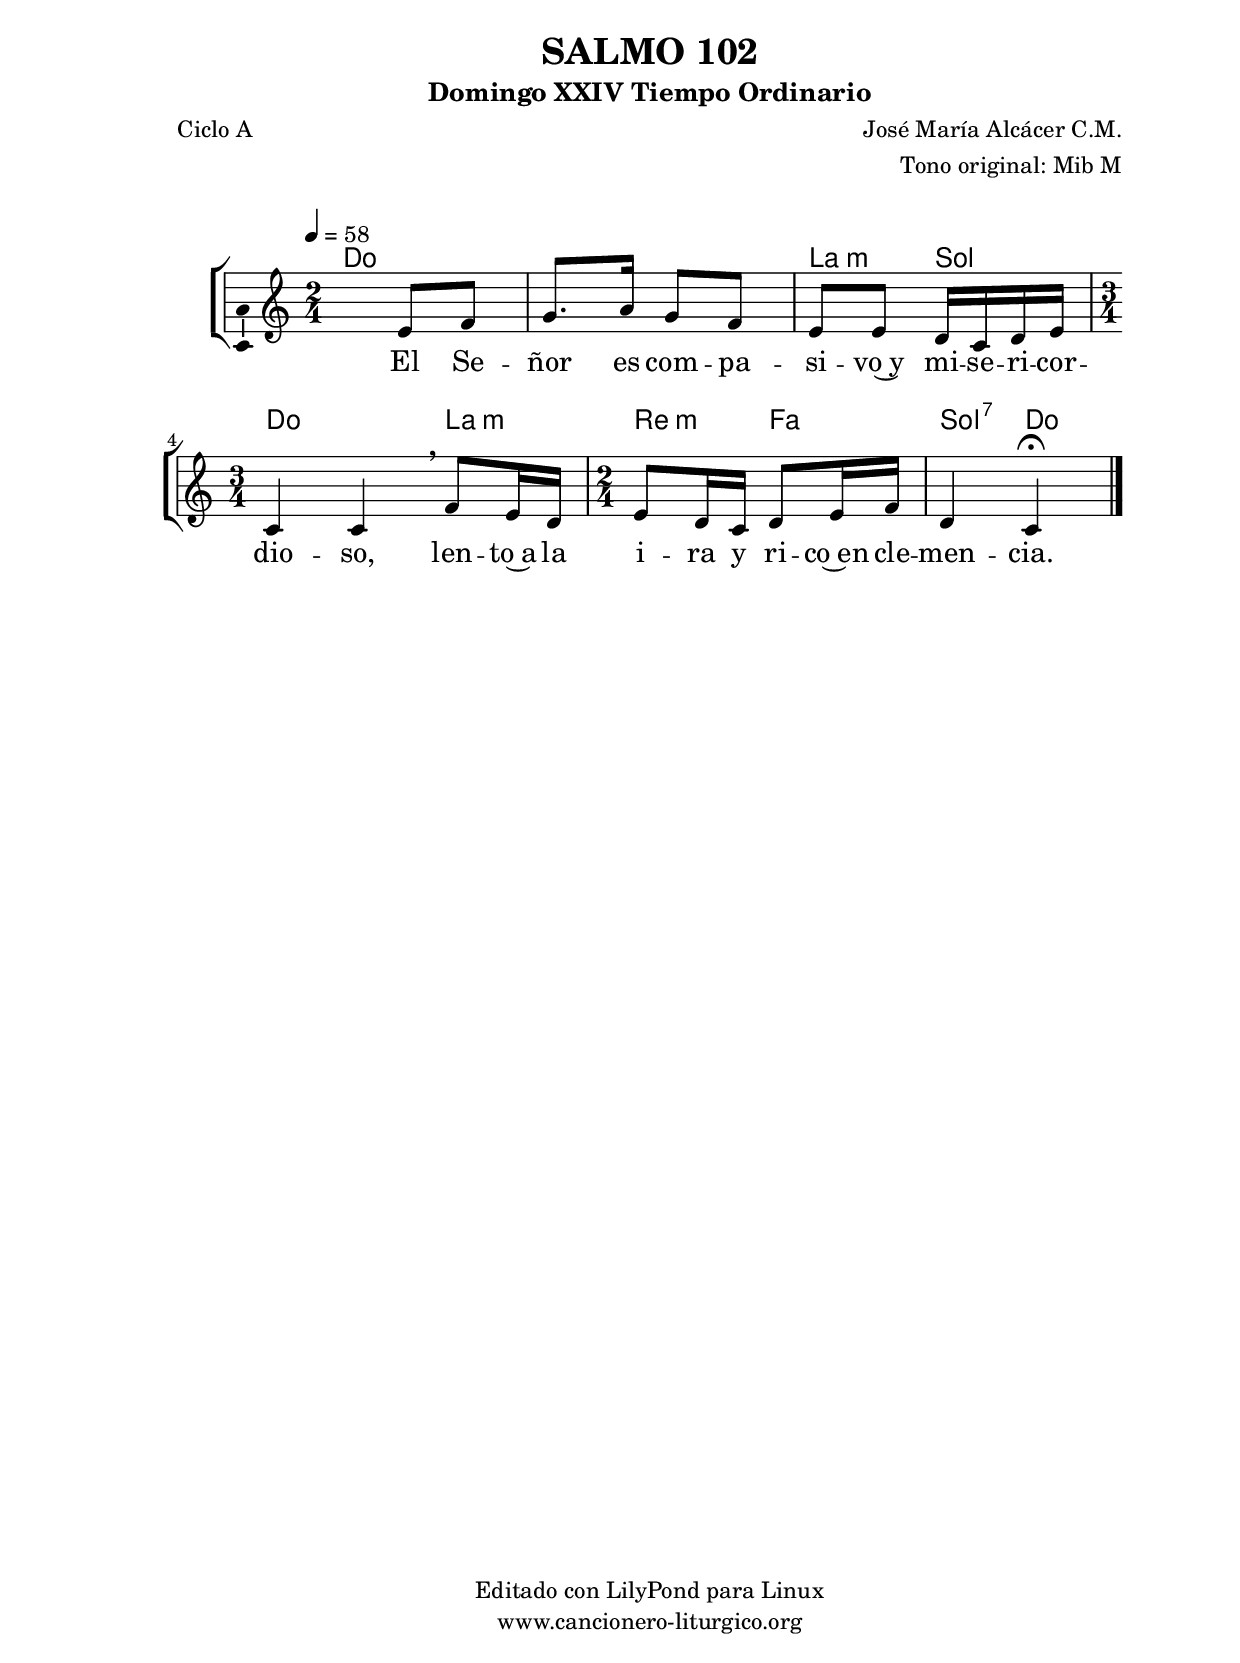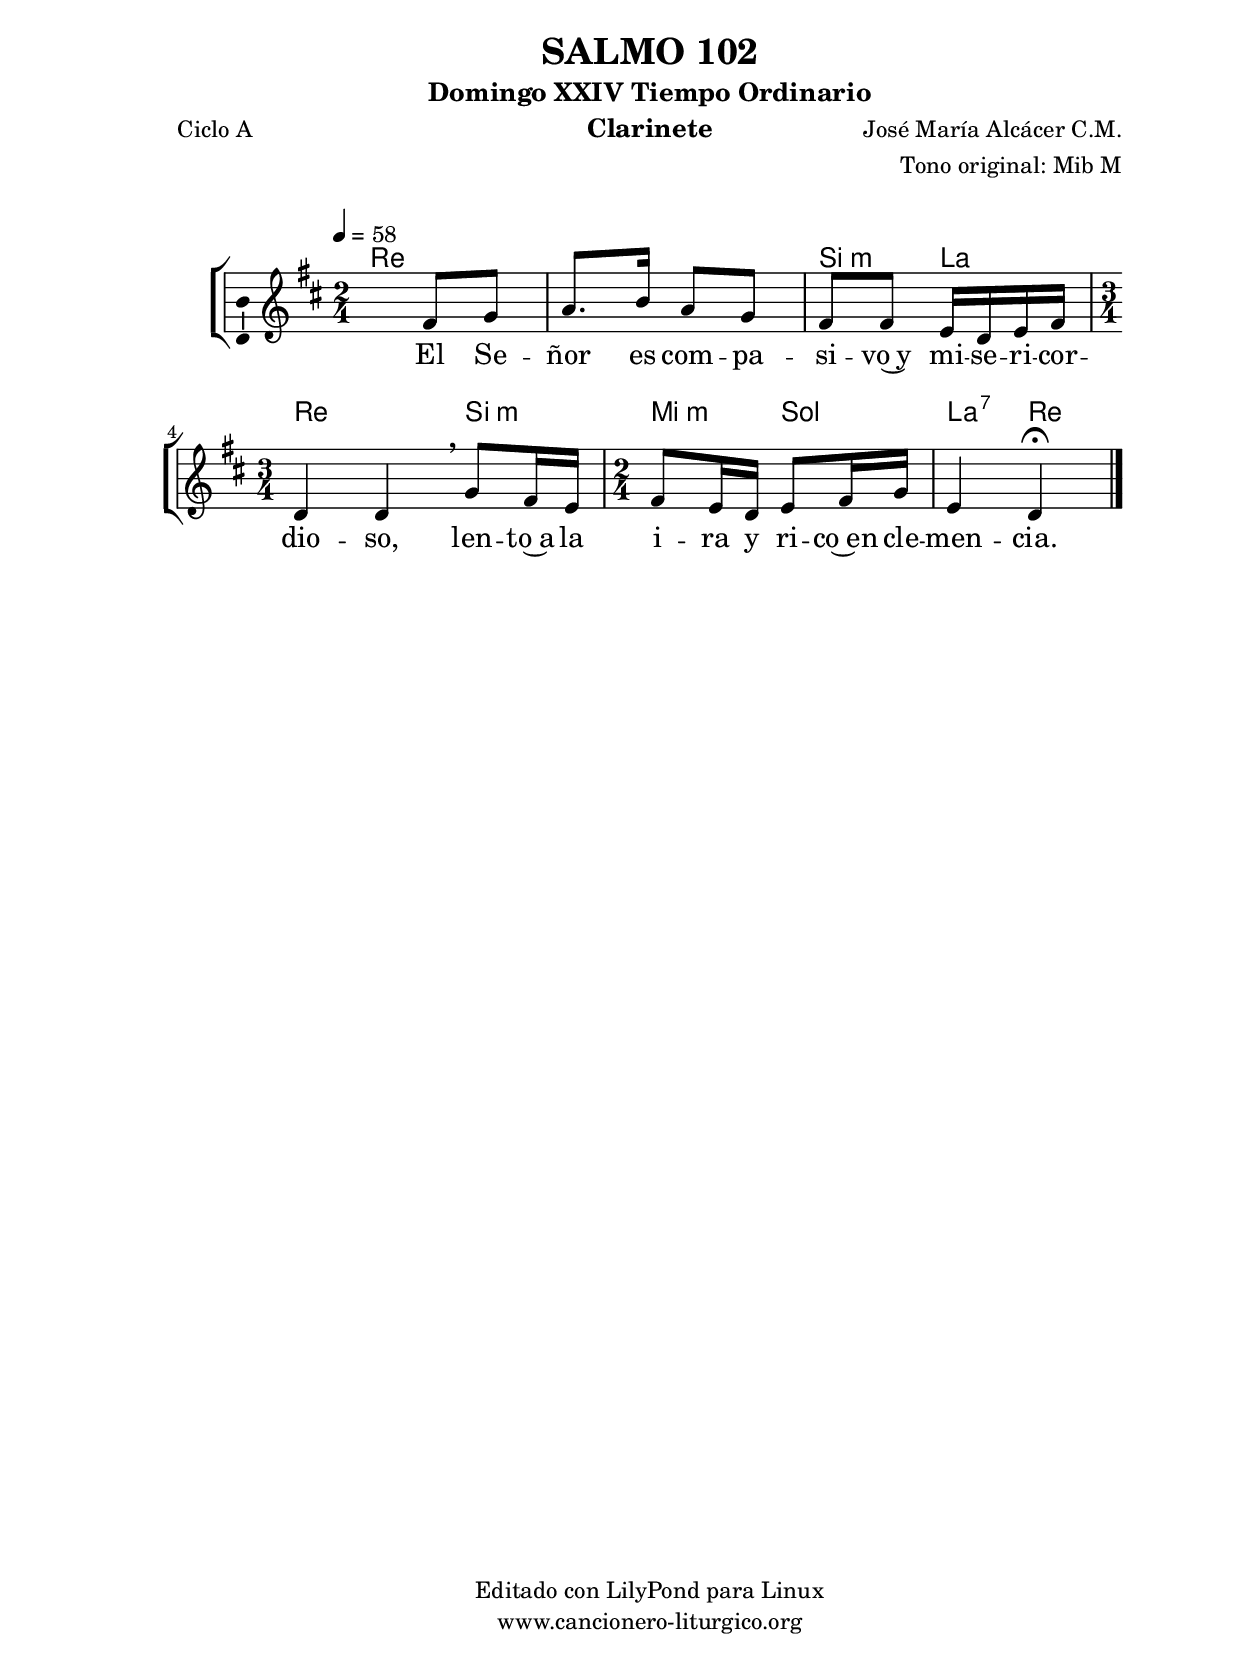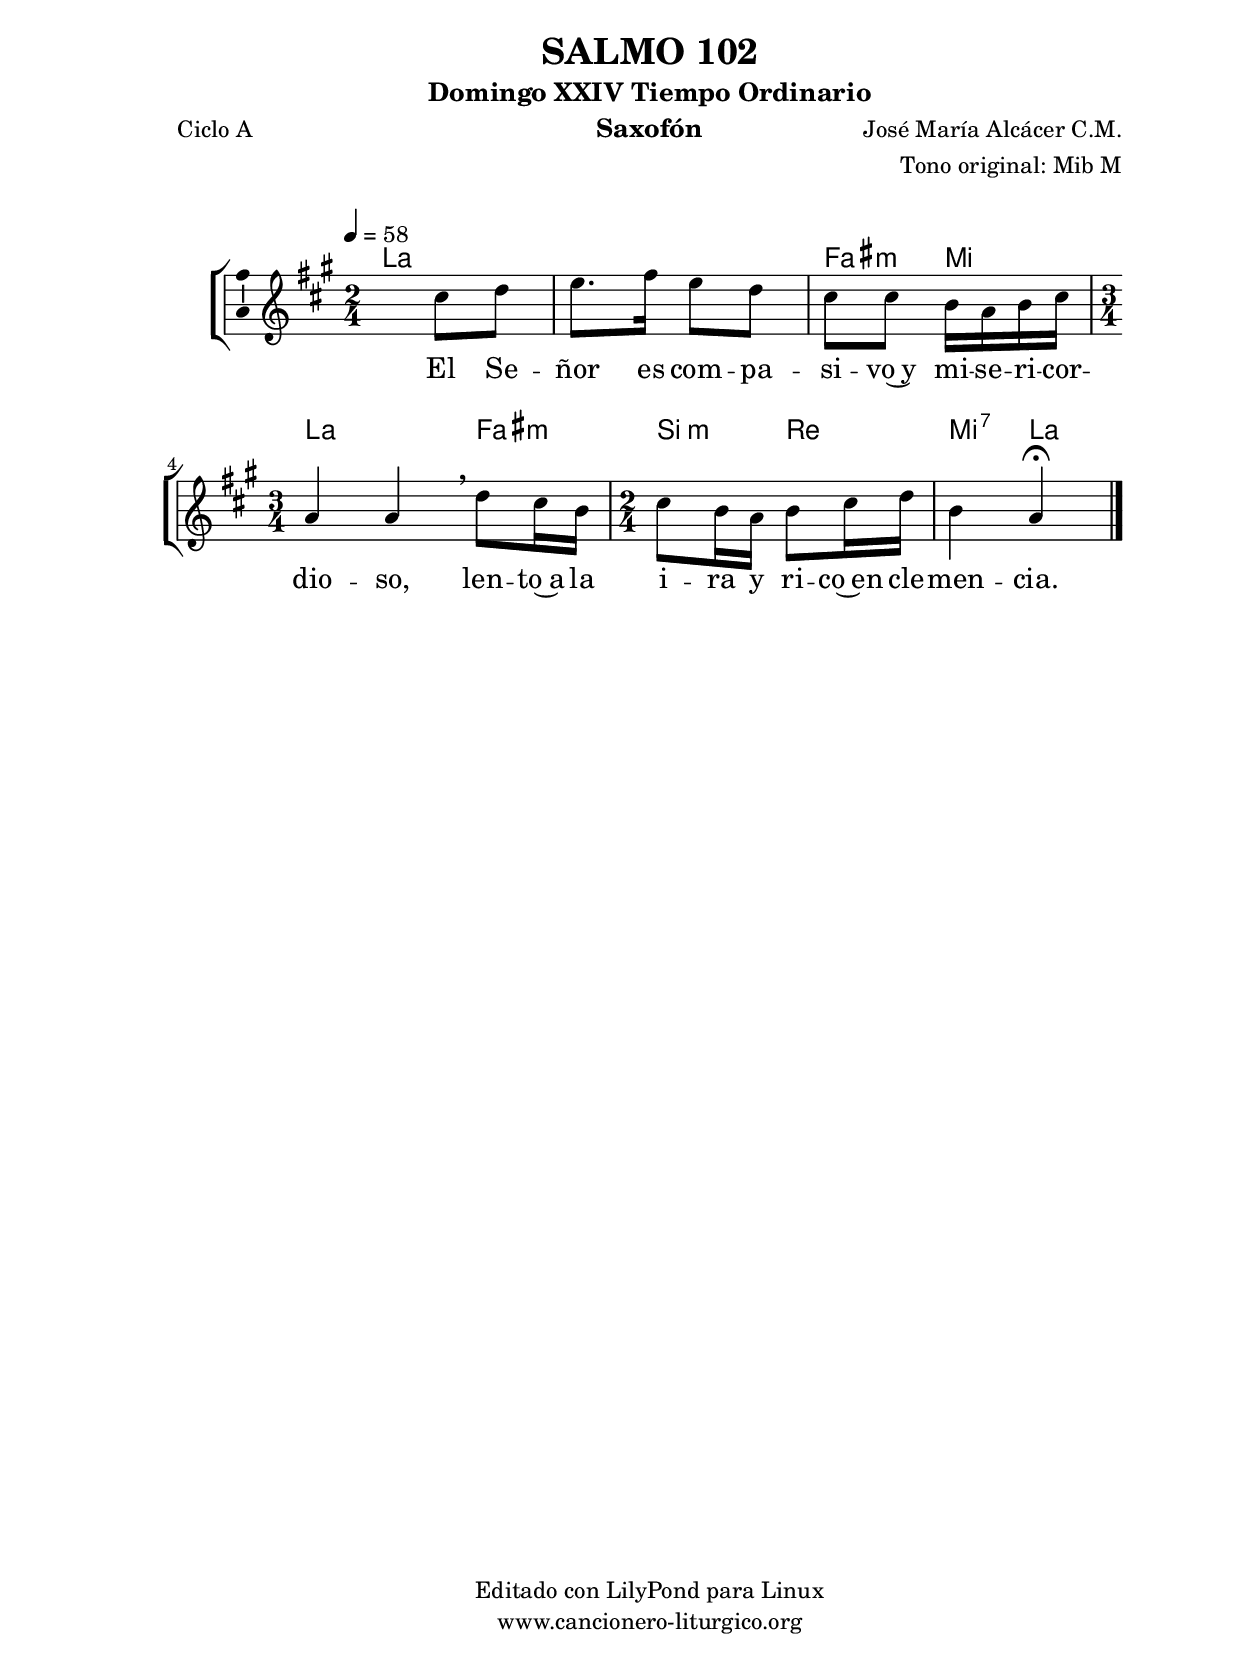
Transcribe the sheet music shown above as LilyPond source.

%
%para convertir .midi en .wav:
%timidity filename.midi -Ow -o finename.wav
%
%
%Para convertir de .wav a .mp3:
%lame -h -m j filename.wav
%
%
%para escuchar el midi:
%timidity nombrefichero.midi
%


%versión de lilypond para la que se ha escrito esta partitura:
\version "2.16.0"

	%Tamaño papel
	#(set-default-paper-size "a4")
	%Tamaño partitura
	#(set-global-staff-size 20)
	%No responde al pulsar sobre una nota
	#(ly:set-option 'point-and-click #f)

%parámetros del encabezamiento:
\header {
	title = "SALMO 102"
	subtitle = "Domingo XXIV Tiempo Ordinario"
	composer = "José María Alcácer C.M."
	poet = "Ciclo A"
	meter = ""
	arranger = "Tono original: Mib M"
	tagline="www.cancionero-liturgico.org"
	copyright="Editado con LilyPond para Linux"
	}

%parámetros asociados al papel:
\paper  {
	oddHeaderMarkup = \markup {\fill-line { \on-the-fly #not-first-page \fromproperty #'header:title \on-the-fly #not-first-page \fromproperty #'header:composer }}
	evenHeaderMarkup = \markup {\fill-line { \fromproperty #'header:composer \fromproperty #'header:title }}
	#(set-paper-size "a4")
	print-page-number = ##f
	first-page-number = 1
	print-first-page-number = ##f
%	head-separation = 3.0 \cm
	top-margin = 2.0 \cm
	bottom-margin = 0.5\cm
%%%	bottom-margin = -1.0\cm
	left-margin = 3.0 \cm
	line-width = 16.0 \cm 
	indent = 8\mm
	interscoreline = 2.\mm
	between-system-space = 15\mm
%	para que las partituras no llenen la hoja:
	ragged-bottom = ##t
%	idem para la última hoja:
	ragged-last-bottom = ##f
%	para que las partituras llenen el ancho del papel:
	ragged-last = ##f
	after-title-space = 2.5 \cm
%page-count=1
%system-count=8

	%Flexible Vertical Spacing
%	markup-markup-spacing =
%	#'((basic-distance . 15) (minimum-distance . 15) (padding . 3))
	markup-system-spacing =
	#'((basic-distance . 15) (minimum-distance . 15) (padding . 3))
	system-system-spacing =
	#'((basic-distance . 15) (minimum-distance . 15) (padding . 3))
	score-system-spacing =
	#'((basic-distance . 15) (minimum-distance . 15) (padding . 5))
%	top-system-spacing = % header
%	#'((basic-distance . 8) (minimum-distance . 0) (padding . 3))
%	top-markup-spacing =
%	#'((basic-distance . 20) (minimum-distance . 20) (padding . 3))
	last-bottom-spacing = % footer
	#'((basic-distance . 5) (minimum-distance . 5) (padding . 3))
%	score-markup-spacing =
%	#'((basic-distance . 16) (minimum-distance . 13) (padding . 3))

	}


%parámetros que afectan a toda la partitura:
global =  {
	%clave de sol (G):
	\clef G
	%armadura:
	\transpose ees c
	\key ees \major
	\tempo 4=58
	\set Score.tempoHideNote = ##f
	}


acordes = {
	\italianChords
	\chordmode {
	\transpose ees c {

	ees2
	ees
	c4:m bes
	ees2 c4:m
	f4:m aes
	bes:7 ees

	}
	}
}

melodia = 
\transpose ees c {
	\relative c''{
	\time 2/4
%	\partial 4*1

s4 g8 aes
bes8. c16 bes8 aes
g8 g f16 ees f g
\time 3/4
ees4 ees \breathe aes8 g16 f
\time 2/4
g8 f16 ees f8 g16 aes
f4 ees \fermata

	\bar "|."
	}
	}


texto = \lyricmode {
El Se -- ñor es com -- pa -- si -- vo~y mi -- se -- ri -- cor -- dio -- so,
len -- to~a la i -- ra y ri -- co~en cle -- men -- cia.
	}


acordesStaff = \context ChordNames = acordesStaff <<
	\set chordChanges = ##t
	\acordes
	>>


vozStaff = \context Voice = vozStaff
\with {\consists "Ambitus_engraver"}
<<
%	\set Staff.instrumentName = ""
%	\set Staff.shortInstrumentName = ""
%	\set Staff.midiInstrument = #"clarinet"
%	\set Staff.midiInstrument = #"cello"
%	\set Staff.midiInstrument = #"flute"
	\set Staff.midiInstrument = #"electric guitar (jazz)"
%	\set Staff.midiInstrument = #"english horn"
%	\set Staff.midiInstrument = #"violin"
%	\set Staff.midiInstrument = #"glockenspiel"
	\set Staff.midiMinimumVolume = #0.7
	\set Staff.midiMaximumVolume = #0.9
	\global
	\melodia
	>>


textoStaff = \context Lyrics = textoStaff <<
	\lyricsto vozStaff \texto
	>>

\book {
	\score {
		\context ChoirStaff {
			\override StaffGroup.SystemStartBracket #'collapse-height = #1
			\override Score.SystemStartBar #'collapse-height = #1
			<<
			\acordesStaff
			\vozStaff
			\textoStaff
			>>
			}
		\layout {
	    		\context {
				\Lyrics
				\override LyricText #'font-size = #2
				}
	   		 \context {
				\Score
				%fontSize = #3
				\override StaffSymbol #'staff-space = #(magstep +3)
				%\override Beam #'thickness = #0.55
				%\override SpacingSpanner #'spacing-increment = #1.0
				%\override Slur #'height-limit = #1.5
				}
			}
		}
	\score {
		\unfoldRepeats
		\context ChoirStaff {
			<<
			\acordesStaff
			\vozStaff
			>>
			}
		\midi {
	  		\context {
	  			\Score
				tempoWholesPerMinute = #(ly:make-moment 70 4)
				}
			}
		}
	}

%Partitura para clarinete
#(define output-suffix "C")
\book {
	\header{
		instrument = "Clarinete"
		}
	\score {
		\context ChoirStaff {
			\override StaffGroup.SystemStartBracket #'collapse-height = #1
			\override Score.SystemStartBar #'collapse-height = #1
\transpose c d
			<<
			\acordesStaff
			\vozStaff
			\textoStaff
			>>
			}
		\layout {
	    		\context {
				\Lyrics
				\override LyricText #'font-size = #2
				}
	   		 \context {
				\Score
				%fontSize = #3
				\override StaffSymbol #'staff-space = #(magstep +3)
				%\override Beam #'thickness = #0.55
				%\override SpacingSpanner #'spacing-increment = #1.0
				%\override Slur #'height-limit = #1.5
				}
			}
		}
	}

%Partitura para saxofón
#(define output-suffix "S")
\book {
	\header{
		instrument = "Saxofón"
		}
	\score {
		\context ChoirStaff {
			\override StaffGroup.SystemStartBracket #'collapse-height = #1
			\override Score.SystemStartBar #'collapse-height = #1
\transpose c a
			<<
			\acordesStaff
			\vozStaff
			\textoStaff
			>>
			}
		\layout {
	    		\context {
				\Lyrics
				\override LyricText #'font-size = #2
				}
	   		 \context {
				\Score
				%fontSize = #3
				\override StaffSymbol #'staff-space = #(magstep +3)
				%\override Beam #'thickness = #0.55
				%\override SpacingSpanner #'spacing-increment = #1.0
				%\override Slur #'height-limit = #1.5
				}
			}
		}
	}

